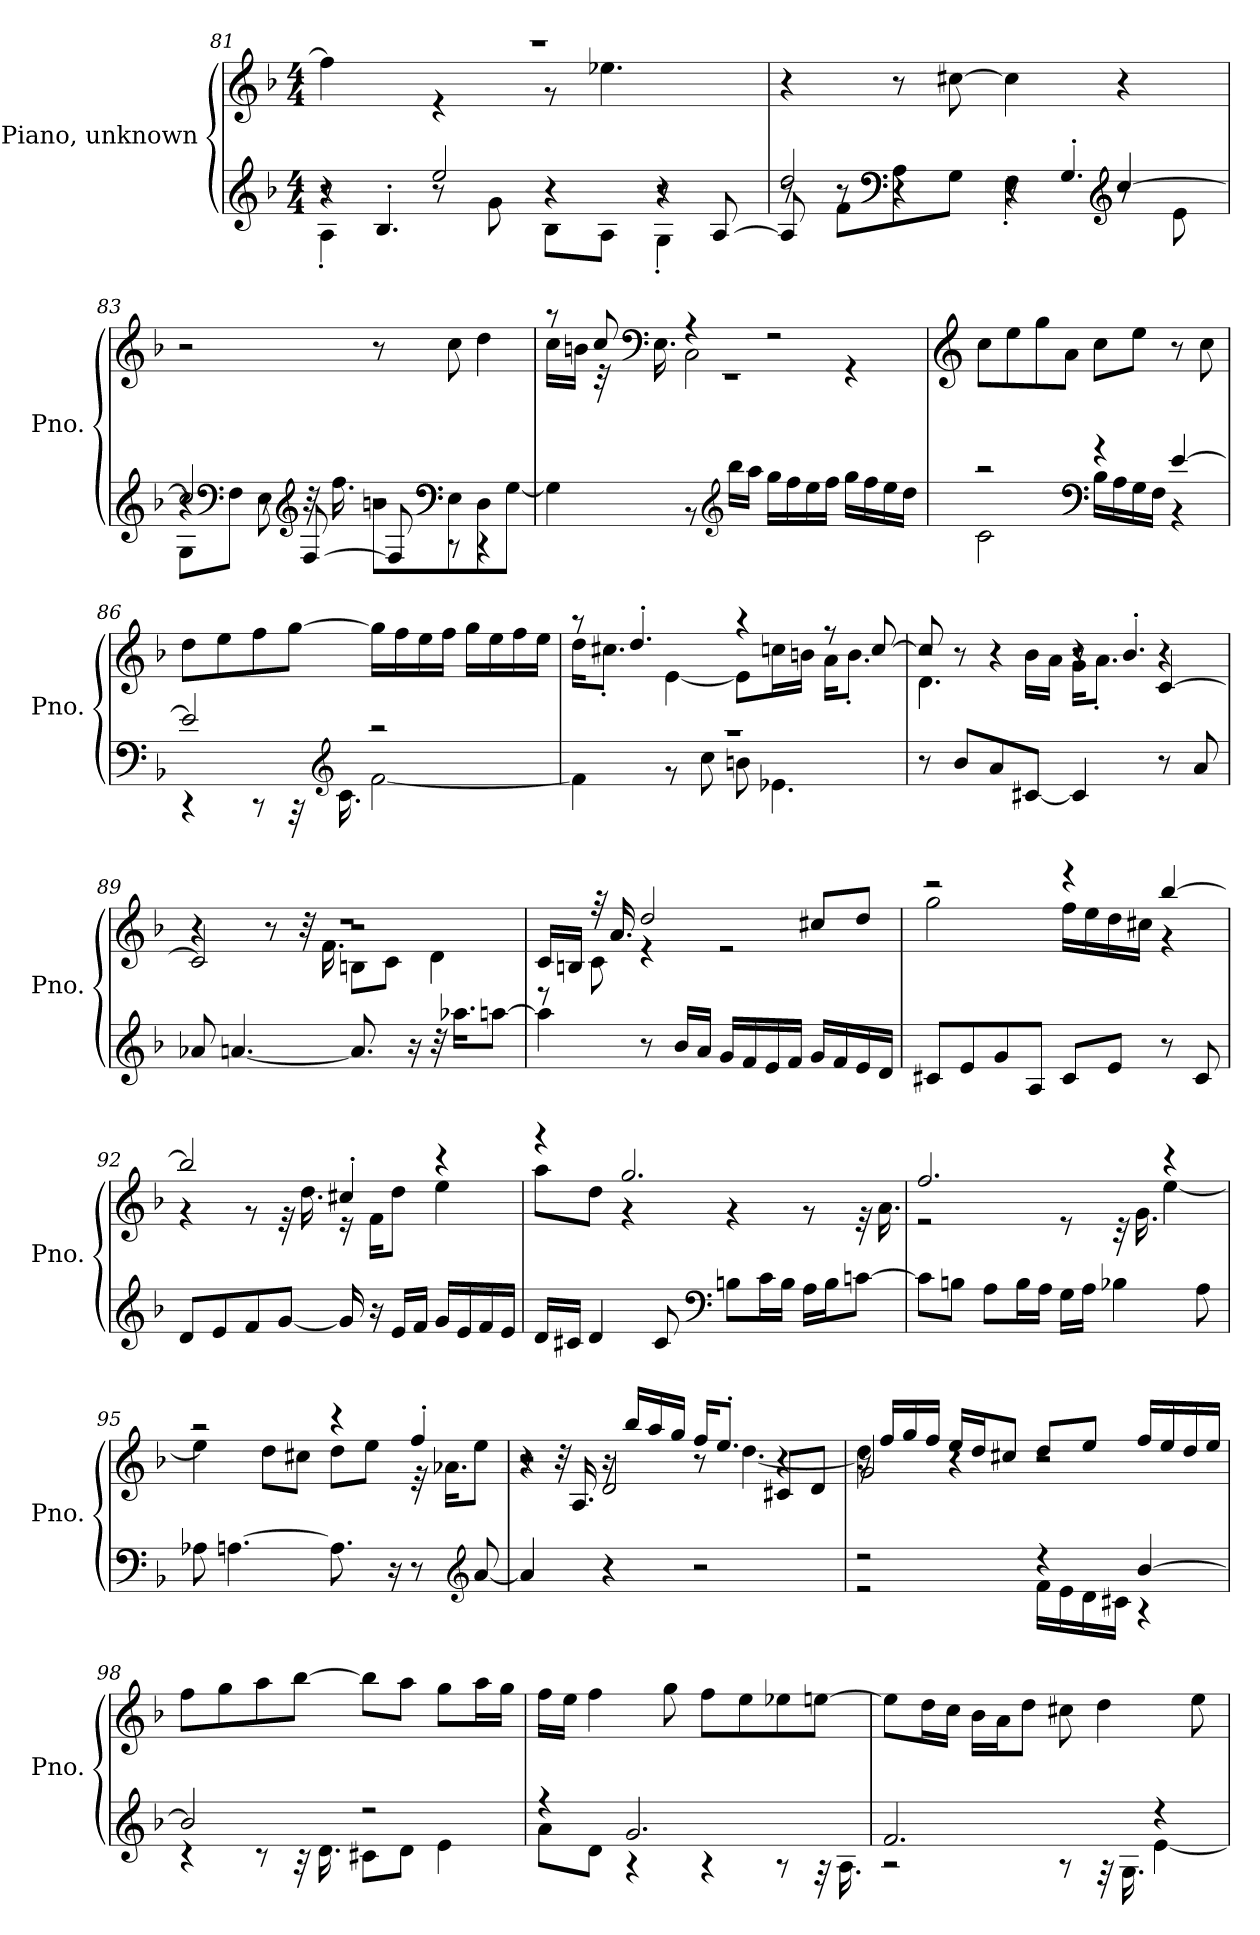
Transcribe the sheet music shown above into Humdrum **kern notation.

**kern	**kern
*part1	*part1
*staff2	*staff1
*I"Piano, unknown	*
*I'Pno.	*
*clefG2	*clefG2
*k[b-]	*k[b-]
*M4/4	*M4/4
=81	=81
*^	*^
*	*^	*	*
4r	4A'\	8r	1r	4ff\]
.	.	4.B-'/	.	.
2ee/	8r	.	.	4r
.	8g\	.	.	.
.	8B-\L	4r	.	8r
.	8A\J	.	.	4.ee-X\
4r	4G'\	8r	.	.
.	.	[8A/	.	.
*	*	*	*v	*v
!!LO:LB:g=z
=82	=82	=82	=82
2dd/	8r	8A/]	4r
.	8f\L	8r	.
*clefF4	*	*	*
.	8A\	4r	8r
.	8G\J	.	[8cc#X\
4r	4F'\	8r	4cc#\]
.	.	4.G'/	.
*clefG2	*	*	*
[4cc/	8r	.	4r
.	8e\	.	.
=83	=83	=83	=83
2cc/]	8G\L	4r	2r
*clefF4	*	*	*
.	8F\J	.	.
.	8E\	8r	.
*clefG2	*	*	*
.	32r	[8F/	.
.	16.ff\	.	.
2r	8bn\L	8F/]	8r
*clefF4	*	*	*
.	8E\	8r	8cc\
.	8D\	4r	4dd\
.	[8G\J	.	.
*	*v	*v	*
!!LO:LB:g=z
=84	=84	=84
*	*	*^
1r	4G\]	8r	16cc\LL
.	.	.	16bn\JJ
.	.	8cc/	32r
*	*	*clefF4	*
.	.	.	16.E\
.	8r	4r	2C\
*clefG2	*	*	*
.	16bb-\LL	.	.
.	16aa\JJ	.	.
.	16gg\LL	2r	.
.	16ff\	.	.
.	16ee\	.	.
.	16ff\JJ	.	.
.	16gg\LL	.	4r
.	16ff\	.	.
.	16ee\	.	.
.	16dd\JJ	.	.
*	*	*v	*v
=85	=85	=85
*	*	*clefG2
2r	2c\	8cc\L
.	.	8ee\
.	.	8gg\
.	.	8a\J
*clefF4	*	*
4r	16B-\LL	8cc\L
.	16A\	.
.	16G\	8ee\J
.	16F\JJ	.
[4e/	4r	8r
.	.	8cc\
!!LO:LB:g=z
=86	=86	=86
2e/]	4r	8dd\L
.	.	8ee\
.	8r	8ff\
.	32r	[8gg\J
*clefG2	*	*
.	16.c\	.
2r	[2f\	16gg\LL]
.	.	16ff\
.	.	16ee\
.	.	16ff\JJ
.	.	16gg\LL
.	.	16ee\
.	.	16ff\
.	.	16ee\JJ
=87	=87	=87
*	*	*^
1r	4f\]	8r	16dd\KL
.	.	.	8.cc#X'\J
.	.	4.dd'/	.
.	8r	.	[4e\
.	8cc\	.	.
.	8bn\	4r	8e\L]
.	4.e-X\	.	16ccn\L
.	.	.	16bn\JJ
.	.	8r	16a\KL
.	.	.	8.b'\J
.	.	[8cc/	.
*v	*v	*	*
=88	=88	=88
*	*	*^
8r	8cc/]	4.d\	2r
8b-/L	8r	.	.
8a/	4r	.	.
[8c#X/J	.	16b-\LL	.
.	.	16a\JJ	.
4c#/]	8r	16g\KL	4r
.	.	8.a'\J	.
.	4.b-'/	.	.
8r	.	4r	[4c/
8a/	.	.	.
!!LO:LB:g=z	!!	!!
=89	=89	=89	=89
8a-X/	1r	4r	2c/]
[4.an/	.	.	.
.	.	8r	.
.	.	32r	.
.	.	16.f\	.
8.a/]	.	8Bn\L	2r
.	.	8c\J	.
16r	.	.	.
32r	.	4d\	.
16.aa-X\KL	.	.	.
[8aan\J	.	.	.
*	*	*v	*v
=90	=90	=90
4aa\]	16c/LL	8r
.	16Bn/JJ	.
.	32r	8c\
.	16.a/	.
8r	2dd/	4r
16b-/LL	.	.
16a/JJ	.	.
16g/LL	.	2r
16f/	.	.
16e/	.	.
16f/JJ	.	.
16g/LL	8cc#X/L	.
16f/	.	.
16e/	8dd/J	.
16d/JJ	.	.
=91	=91	=91
8c#X/L	2r	2gg\
8e/	.	.
8g/	.	.
8A/J	.	.
8c#/L	4r	16ff\LL
.	.	16ee\
8e/J	.	16dd\
.	.	16cc#X\JJ
8r	[4bb-/	4r
8c#/	.	.
!!LO:PB:g=z	!!
=92	=92	=92
8d/L	2bb-/]	4r
8e/	.	.
8f/	.	8r
[8g/J	.	32r
.	.	16.dd\
16g/]	4cc#X'/	16r
16r	.	16f\KL
16e/LL	.	8dd\J
16f/JJ	.	.
16g/LL	4r	4ee\
16e/	.	.
16f/	.	.
16e/JJ	.	.
=93	=93	=93
16d/LL	4r	8aa\L
16c#X/JJ	.	.
4d/	.	8dd\J
.	2.gg/	4r
8c#/	.	.
*clefF4	*	*
8Bn\L	.	4r
16c#\L	.	.
16B\JJ	.	.
16A\LL	.	8r
16B\J	.	.
[8cn\J	.	32r
.	.	16.a\
=94	=94	=94
8c\L]	2.ff/	2r
8Bn\J	.	.
8A\L	.	.
16B\L	.	.
16A\JJ	.	.
16G\LL	.	8r
16A\JJ	.	.
4B-X\	.	32r
.	.	16.g\
.	4r	[4ee\
8A\	.	.
!!LO:LB:g=z	!!
=95	=95	=95
8A-X\	2r	4ee\]
[4.An\	.	.
.	.	8dd\L
.	.	8cc#X\J
8.A\]	4r	8dd\L
.	.	8ee\J
16r	.	.
8r	4ff'/	32r
.	.	16.a-X\KL
*clefG2	*	*
[8a/	.	8ee\J
=96	=96	=96
*	*	*^
4a/]	8r	2r	4r
.	32r	.	.
.	16.A/	.	.
4r	16r	.	2d/
.	16bb-/LL	.	.
.	16aa/	.	.
.	16gg/JJ	.	.
2r	16ff/KL	8r	.
.	8.ee'/J	.	.
.	.	[4.dd\	.
.	8c#X/L	.	4r
.	8d/J	.	.
=97	=97	=97	=97
*^	*	*	*
2r	2r	16r	4dd\]	2g/
.	.	16ff/LL	.	.
.	.	16gg/	.	.
.	.	16ff/JJ	.	.
.	.	16ee/LL	4r	.
.	.	16dd/J	.	.
.	.	8cc#X/J	.	.
4r	16f\LL	8dd/L	2r	2r
.	16e\	.	.	.
.	16d\	8ee/J	.	.
.	16c#X\JJ	.	.	.
[4b-/	4r	16ff/LL	.	.
.	.	16ee/	.	.
.	.	16dd/	.	.
.	.	16ee/JJ	.	.
*	*	*v	*v	*v
!!LO:LB:g=z
=98	=98	=98
2b-/]	4r	8ff\L
.	.	8gg\
.	8r	8aa\
.	32r	[8bb-\J
.	16.d\	.
2r	8c#X\L	8bb-\L]
.	8d\J	8aa\J
.	4e\	8gg\L
.	.	16aa\L
.	.	16gg\JJ
=99	=99	=99
4r	8a\L	16ff\LL
.	.	16ee\JJ
.	8d\J	4ff\
2.g/	4r	.
.	.	8gg\
.	4r	8ff\L
.	.	8ee\
.	8r	8ee-X\
.	32r	[8een\J
.	16.A\	.
=100	=100	=100
2.f/	2r	8ee\L]
.	.	16dd\L
.	.	16cc\JJ
.	.	16b-\LL
.	.	16a\J
.	.	8dd\J
.	8r	8cc#X\
.	32r	4dd\
.	16.G\	.
4r	[4e\	.
.	.	8ee\
*v	*v	*
=	=
*-	*-
